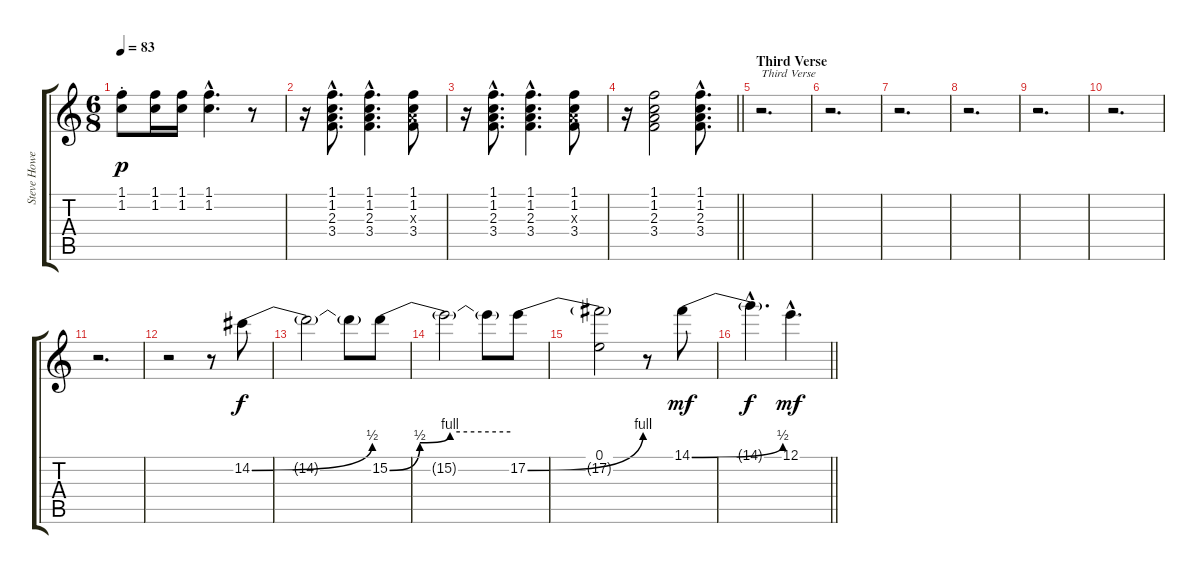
\track ("Steve Howe 1" "Steve Howe") {instrument overdrivenguitar}
\staff {score tabs}
\tuning (E4 B3 G3 D3 A2 E2) {hide}
\ts (6 8)
\tempo 83
\clef g2
\ks c
(1.1{st} 1.2).8{dy p} (1.1 1.2).16 (1.1 1.2).16 (1.1{hac} 1.2{hac}).4{d} r.8 |
r.16 (1.1{hac} 1.2{hac} 2.3{hac} 3.4{hac}).8{d} (1.1{hac} 1.2{hac} 2.3{hac} 3.4{hac}).4{d} (1.1 1.2 2.3{x} 3.4).8 |
r.16 (1.1{hac} 1.2{hac} 2.3{hac} 3.4{hac}).8{d} (1.1{hac} 1.2{hac} 2.3{hac} 3.4{hac}).4{d} (1.1 1.2 2.3{x} 3.4).8 |
\barLineRight lightlight
r.16 (1.1 1.2 2.3 3.4).2 (1.1{hac} 1.2{hac} 2.3{hac} 3.4{hac}).8{d} |
\section ("" "Third Verse")
r.2{d txt "Third Verse"} |
r.2{d} |
r.2{d} |
r.2{d} |
r.2{d} |
r.2{d} |
r.2{d} |
r.2 r.8 14.2{be (bend 0 0 60 2)}.8{dy f} |
14.2{t}.2 14.2{t}.8 15.2{be (custom 0 0 15 2 30 4 60 4)}.8 |
15.2{t}.2 15.2{t}.8 17.2{be (bend 0 0 60 4)}.8 |
(0.1 17.2{t}).2 r.8 14.1{be (bend 0 0 60 2)}.8{dy mf} |
\barLineRight lightlight
14.1{hac t}.4{d dy f} 12.1{hac}.4{d dy mf}
